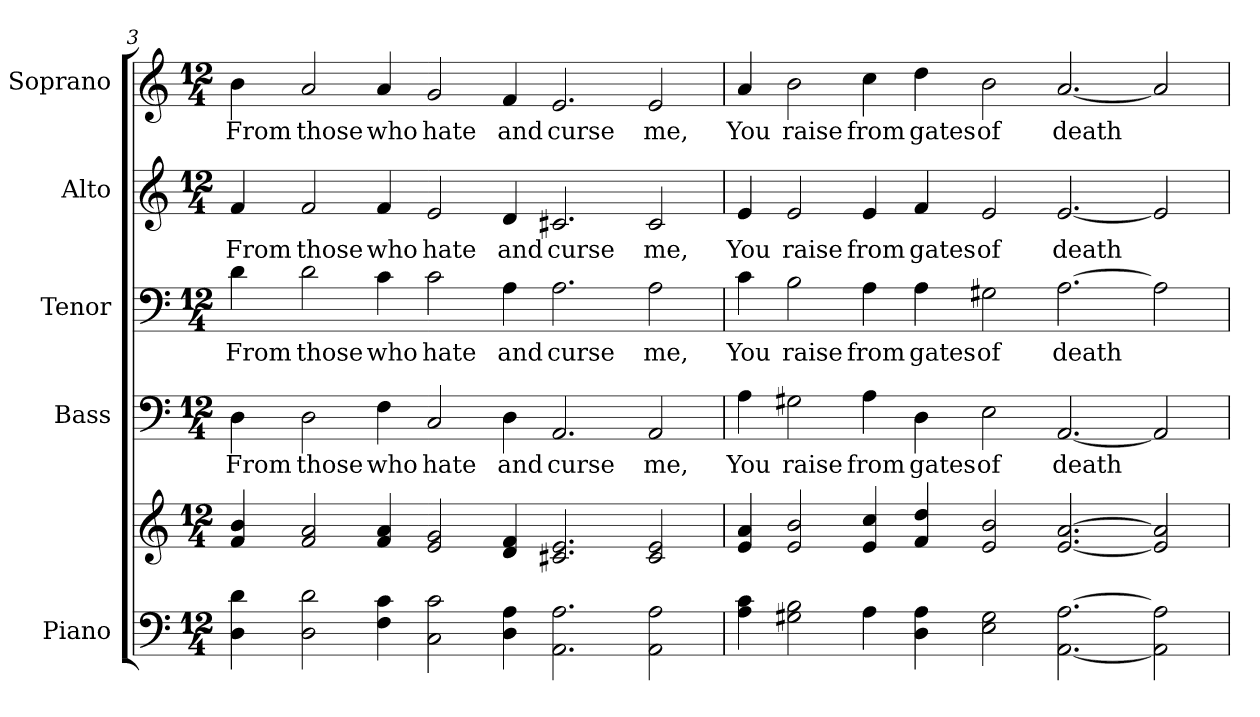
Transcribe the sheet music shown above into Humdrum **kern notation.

**kern	**kern	**kern	**text	**kern	**text	**kern	**text	**kern	**text
*part5	*part5	*part4	*part4	*part3	*part3	*part2	*part2	*part1	*part1
*staff6	*staff5	*staff4	*staff4	*staff3	*staff3	*staff2	*staff2	*staff1	*staff1
*I"Piano	*	*I"Bass	*	*I"Tenor	*	*I"Alto	*	*I"Soprano	*
*I'Pno.	*	*I'B.	*	*I'T.	*	*I'A.	*	*I'S.	*
!!LO:PB:g=z
*clefF4	*clefG2	*clefF4	*	*clefF4	*	*clefG2	*	*clefG2	*
*k[]	*k[]	*k[]	*	*k[]	*	*k[]	*	*k[]	*
*C:	*C:	*C:	*	*C:	*	*C:	*	*C:	*
*M12/4	*M12/4	*M12/4	*	*M12/4	*	*M12/4	*	*M12/4	*
=3	=3	=3	=3	=3	=3	=3	=3	=3	=3
!	!	!	!LO:LY:b:color=#000000	!	!	!	!	!	!
!	!	!	!	!	!LO:LY:b:color=#000000	!	!	!	!
!	!	!	!	!	!	!	!LO:LY:b:color=#000000	!	!
!	!	!	!	!	!	!	!	!	!LO:LY:b:color=#000000
4Di\ 4di	4fi/ 4bi	4Di\	From	4di\	From	4fi/	From	4bi\	From
!	!	!	!LO:LY:b:color=#000000	!	!	!	!	!	!
!	!	!	!	!	!LO:LY:b:color=#000000	!	!	!	!
!	!	!	!	!	!	!	!LO:LY:b:color=#000000	!	!
!	!	!	!	!	!	!	!	!	!LO:LY:b:color=#000000
2Di\ 2di	2fi/ 2ai	2Di\	those	2di\	those	2fi/	those	2ai/	those
!	!	!	!LO:LY:b:color=#000000	!	!	!	!	!	!
!	!	!	!	!	!LO:LY:b:color=#000000	!	!	!	!
!	!	!	!	!	!	!	!LO:LY:b:color=#000000	!	!
!	!	!	!	!	!	!	!	!	!LO:LY:b:color=#000000
4Fi\ 4ci	4fi/ 4ai	4Fi\	who	4ci\	who	4fi/	who	4ai/	who
!	!	!	!LO:LY:b:color=#000000	!	!	!	!	!	!
!	!	!	!	!	!LO:LY:b:color=#000000	!	!	!	!
!	!	!	!	!	!	!	!LO:LY:b:color=#000000	!	!
!	!	!	!	!	!	!	!	!	!LO:LY:b:color=#000000
2Ci\ 2ci	2ei/ 2gi	2Ci/	hate	2ci\	hate	2ei/	hate	2gi/	hate
!	!	!	!LO:LY:b:color=#000000	!	!	!	!	!	!
!	!	!	!	!	!LO:LY:b:color=#000000	!	!	!	!
!	!	!	!	!	!	!	!LO:LY:b:color=#000000	!	!
!	!	!	!	!	!	!	!	!	!LO:LY:b:color=#000000
4Di\ 4Ai	4di/ 4fi	4Di\	and	4Ai\	and	4di/	and	4fi/	and
!	!	!	!LO:LY:b:color=#000000	!	!	!	!	!	!
!	!	!	!	!	!LO:LY:b:color=#000000	!	!	!	!
!	!	!	!	!	!	!	!LO:LY:b:color=#000000	!	!
!	!	!	!	!	!	!	!	!	!LO:LY:b:color=#000000
2.AAi\ 2.Ai	2.c#Xi/ 2.ei	2.AAi/	curse	2.Ai\	curse	2.c#Xi/	curse	2.ei/	curse
!	!	!	!LO:LY:b:color=#000000	!	!	!	!	!	!
!	!	!	!	!	!LO:LY:b:color=#000000	!	!	!	!
!	!	!	!	!	!	!	!LO:LY:b:color=#000000	!	!
!	!	!	!	!	!	!	!	!	!LO:LY:b:color=#000000
2AAi\ 2Ai	2c#i/ 2ei	2AAi/	me,	2Ai\	me,	2c#i/	me,	2ei/	me,
=4	=4	=4	=4	=4	=4	=4	=4	=4	=4
!	!	!	!LO:LY:b:color=#000000	!	!	!	!	!	!
!	!	!	!	!	!LO:LY:b:color=#000000	!	!	!	!
!	!	!	!	!	!	!	!LO:LY:b:color=#000000	!	!
!	!	!	!	!	!	!	!	!	!LO:LY:b:color=#000000
4Ai\ 4ci	4ei/ 4ai	4Ai\	You	4ci\	You	4ei/	You	4ai/	You
!	!	!	!LO:LY:b:color=#000000	!	!	!	!	!	!
!	!	!	!	!	!LO:LY:b:color=#000000	!	!	!	!
!	!	!	!	!	!	!	!LO:LY:b:color=#000000	!	!
!	!	!	!	!	!	!	!	!	!LO:LY:b:color=#000000
2G#Xi\ 2Bi	2ei/ 2bi	2G#Xi\	raise	2Bi\	raise	2ei/	raise	2bi\	raise
!	!	!	!LO:LY:b:color=#000000	!	!	!	!	!	!
!	!	!	!	!	!LO:LY:b:color=#000000	!	!	!	!
!	!	!	!	!	!	!	!LO:LY:b:color=#000000	!	!
!	!	!	!	!	!	!	!	!	!LO:LY:b:color=#000000
4Ai\	4ei/ 4cci	4Ai\	from	4Ai\	from	4ei/	from	4cci\	from
!	!	!	!LO:LY:b:color=#000000	!	!	!	!	!	!
!	!	!	!	!	!LO:LY:b:color=#000000	!	!	!	!
!	!	!	!	!	!	!	!LO:LY:b:color=#000000	!	!
!	!	!	!	!	!	!	!	!	!LO:LY:b:color=#000000
4Di\ 4Ai	4fi/ 4ddi	4Di\	gates	4Ai\	gates	4fi/	gates	4ddi\	gates
!	!	!	!LO:LY:b:color=#000000	!	!	!	!	!	!
!	!	!	!	!	!LO:LY:b:color=#000000	!	!	!	!
!	!	!	!	!	!	!	!LO:LY:b:color=#000000	!	!
!	!	!	!	!	!	!	!	!	!LO:LY:b:color=#000000
2Ei\ 2G#i	2ei/ 2bi	2Ei\	of	2G#Xi\	of	2ei/	of	2bi\	of
!	!	!	!LO:LY:b:color=#000000	!	!	!	!	!	!
!	!	!	!	!	!LO:LY:b:color=#000000	!	!	!	!
!	!	!	!	!	!	!	!LO:LY:b:color=#000000	!	!
!	!	!	!	!	!	!	!	!	!LO:LY:b:color=#000000
[<2.AAi\ [>2.Ai	[<2.ei/ [>2.ai	[<2.AAi/	death	[>2.Ai\	death	[<2.ei/	death	[<2.ai/	death
2AAi\] 2Ai]	2ei/] 2ai]	2AAi/]	.	2Ai\]	.	2ei/]	.	2ai/]	.
=	=	=	=	=	=	=	=	=	=
*-	*-	*-	*-	*-	*-	*-	*-	*-	*-
